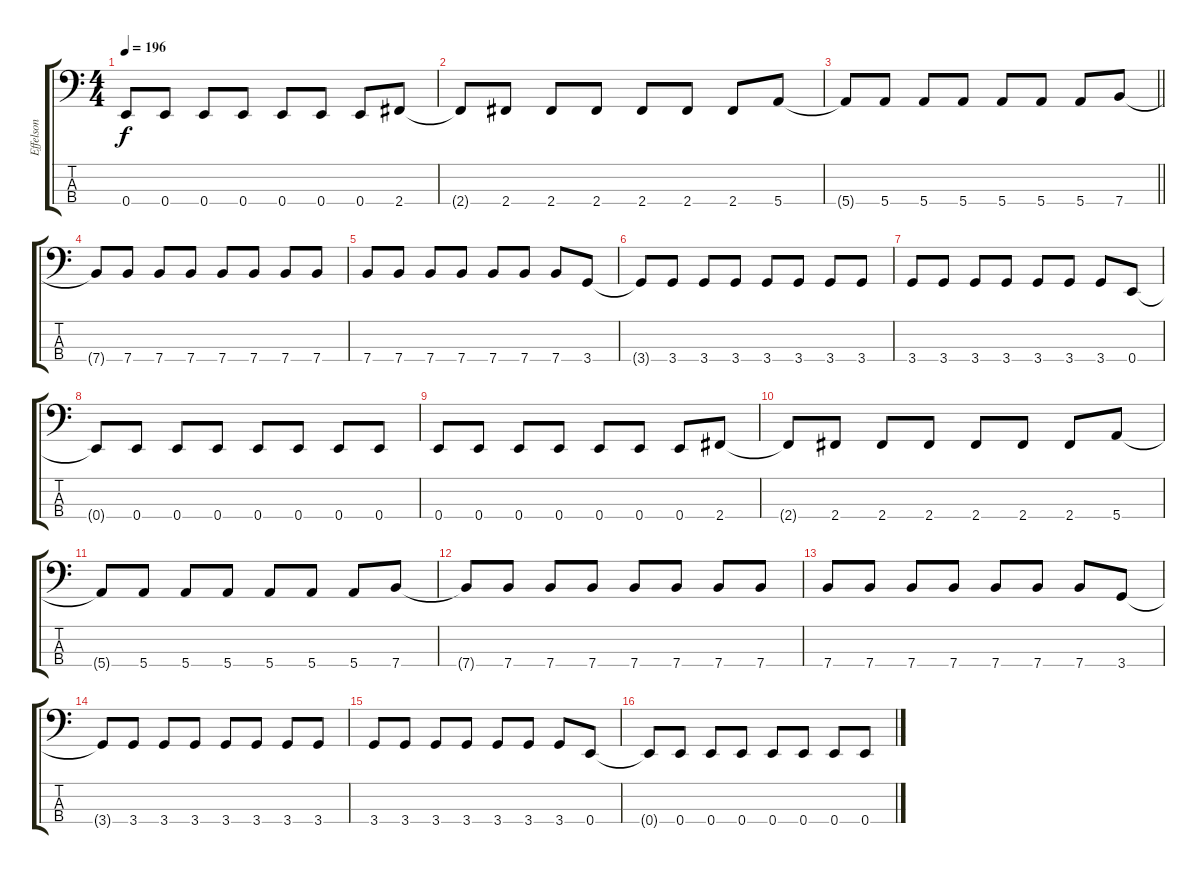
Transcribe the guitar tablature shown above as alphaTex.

\track ("Effelson" "Effelson") {instrument electricbasspick}
\staff {score tabs}
\tuning (G2 D2 A1 E1) {hide}
\ts (4 4)
\tempo 196
\clef f4
\ks c
0.4.8{dy f} 0.4.8 0.4.8 0.4.8 0.4.8 0.4.8 0.4.8 2.4.8 |
2.4{t}.8 2.4.8 2.4.8 2.4.8 2.4.8 2.4.8 2.4.8 5.4.8 |
\barLineRight lightlight
5.4{t}.8 5.4.8 5.4.8 5.4.8 5.4.8 5.4.8 5.4.8 7.4.8 |
7.4{t}.8 7.4.8 7.4.8 7.4.8 7.4.8 7.4.8 7.4.8 7.4.8 |
7.4.8 7.4.8 7.4.8 7.4.8 7.4.8 7.4.8 7.4.8 3.4.8 |
3.4{t}.8 3.4.8 3.4.8 3.4.8 3.4.8 3.4.8 3.4.8 3.4.8 |
3.4.8 3.4.8 3.4.8 3.4.8 3.4.8 3.4.8 3.4.8 0.4.8 |
0.4{t}.8 0.4.8 0.4.8 0.4.8 0.4.8 0.4.8 0.4.8 0.4.8 |
0.4.8 0.4.8 0.4.8 0.4.8 0.4.8 0.4.8 0.4.8 2.4.8 |
2.4{t}.8 2.4.8 2.4.8 2.4.8 2.4.8 2.4.8 2.4.8 5.4.8 |
5.4{t}.8 5.4.8 5.4.8 5.4.8 5.4.8 5.4.8 5.4.8 7.4.8 |
7.4{t}.8 7.4.8 7.4.8 7.4.8 7.4.8 7.4.8 7.4.8 7.4.8 |
7.4.8 7.4.8 7.4.8 7.4.8 7.4.8 7.4.8 7.4.8 3.4.8 |
3.4{t}.8 3.4.8 3.4.8 3.4.8 3.4.8 3.4.8 3.4.8 3.4.8 |
3.4.8 3.4.8 3.4.8 3.4.8 3.4.8 3.4.8 3.4.8 0.4.8 |
0.4{t}.8 0.4.8 0.4.8 0.4.8 0.4.8 0.4.8 0.4.8 0.4.8
